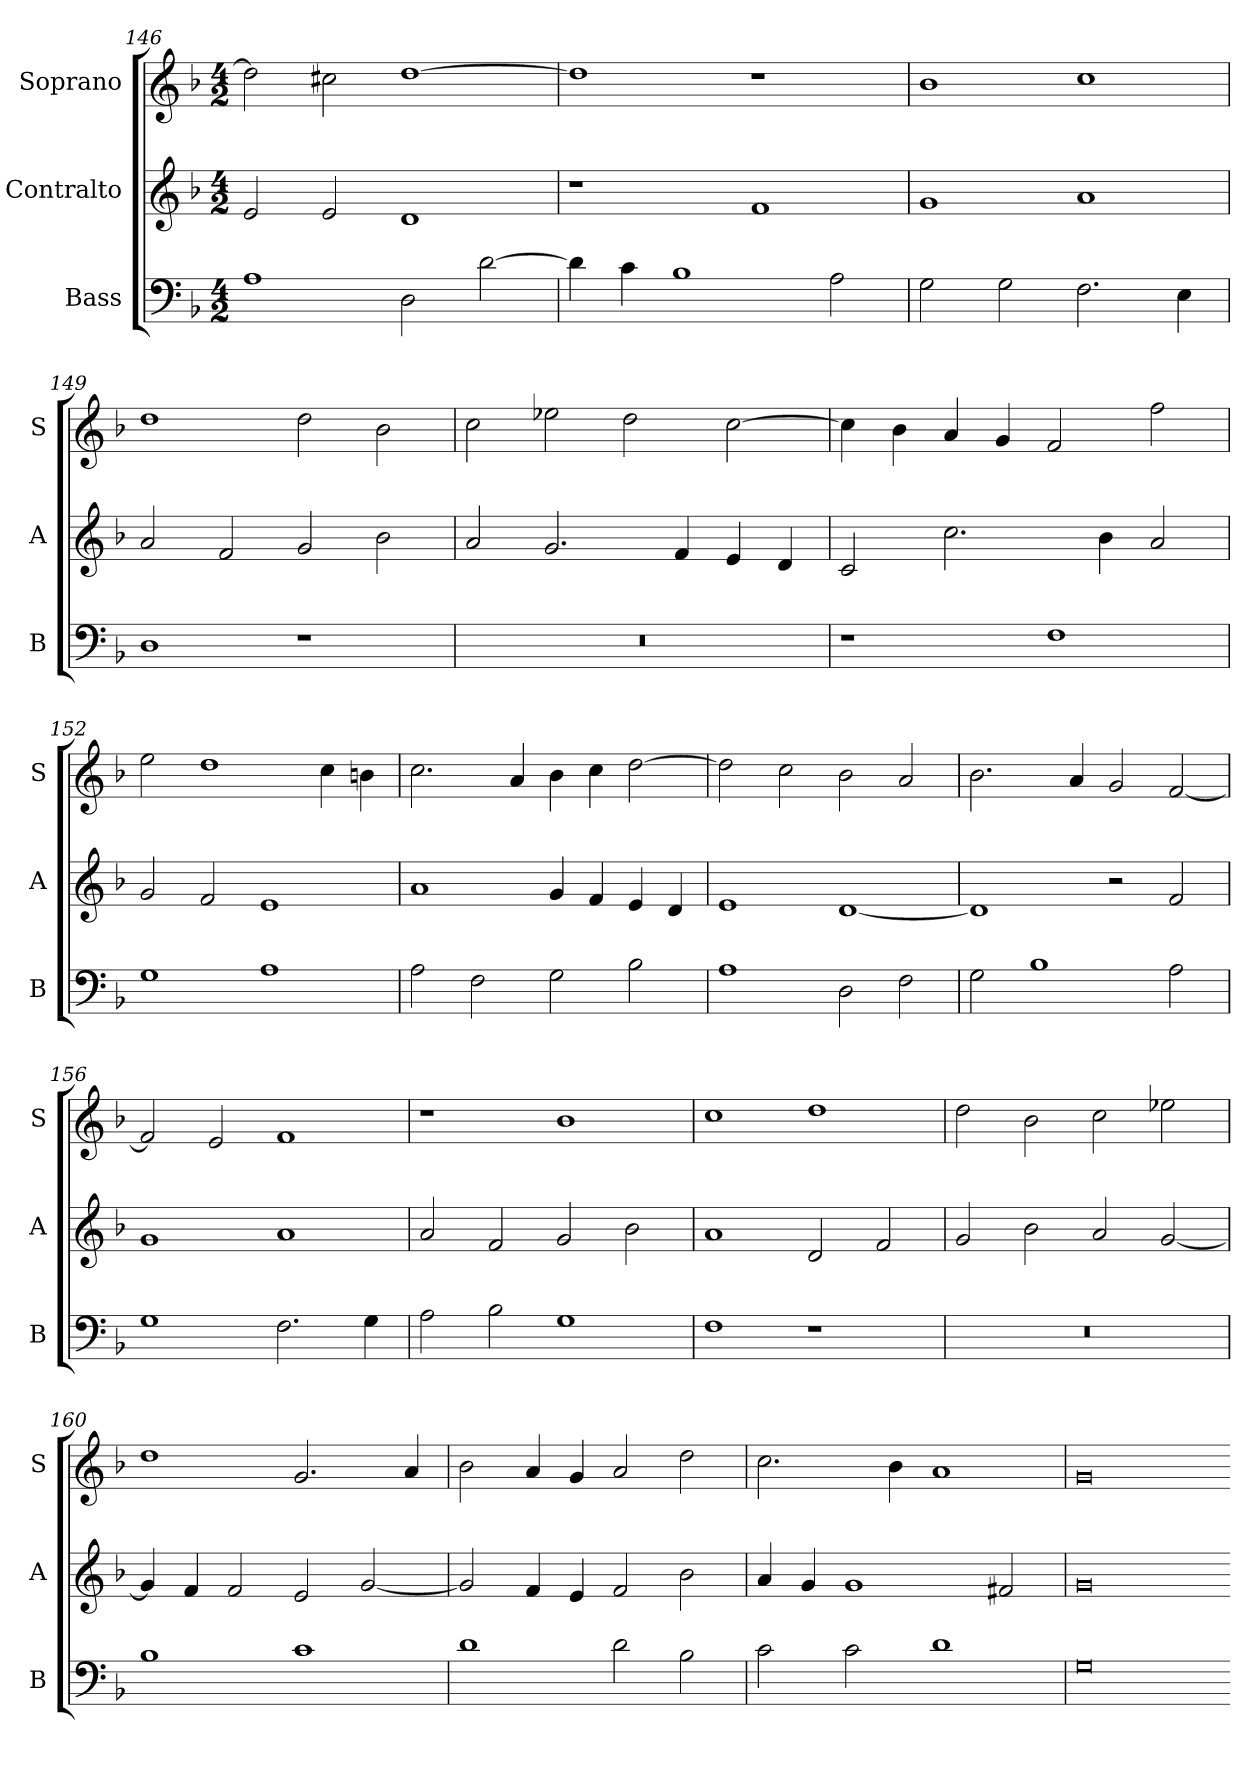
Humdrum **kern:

**kern	**kern	**kern
*part3	*part2	*part1
*staff3	*staff2	*staff1
*I"Bass	*I"Contralto	*I"Soprano
*I'B	*I'A	*I'S
*clefF4	*clefG2	*clefG2
*k[b-]	*k[b-]	*k[b-]
*G:dor	*G:dor	*G:dor
*M4/2	*M4/2	*M4/2
=146	=146	=146
1A	2e	2dd]
.	2e	2cc#X
2D	1d	[1dd
[2d	.	.
=147	=147	=147
4d]	1r	1dd]
4c	.	.
1B-	.	.
.	1f	1r
2A	.	.
=148	=148	=148
2G	1g	1b-
2G	.	.
2.F	1a	1cc
4E	.	.
=149	=149	=149
1D	2a	1dd
.	2f	.
1r	2g	2dd
.	2b-	2b-
=150	=150	=150
0r	2a	2cc
.	2.g	2ee-X
.	.	2dd
.	4f	.
.	4e	[2cc
.	4d	.
=151	=151	=151
1r	2c	4cc]
.	.	4b-
.	2.cc	4a
.	.	4g
1F	.	2f
.	4b-	.
.	2a	2ff
=152	=152	=152
1G	2g	2ee
.	2f	1dd
1A	1e	.
.	.	4cc
.	.	4bn
=153	=153	=153
2A	1a	2.cc
2F	.	.
.	.	4a
2G	4g	4b-
.	4f	4cc
2B-	4e	[2dd
.	4d	.
=154	=154	=154
1A	1e	2dd]
.	.	2cc
2D	[1d	2b-
2F	.	2a
=155	=155	=155
2G	1d]	2.b-
1B-	.	.
.	.	4a
.	2r	2g
2A	2f	[2f
=156	=156	=156
1G	1g	2f]
.	.	2e
2.F	1a	1f
4G	.	.
=157	=157	=157
2A	2a	1r
2B-	2f	.
1G	2g	1b-
.	2b-	.
=158	=158	=158
1F	1a	1cc
1r	2d	1dd
.	2f	.
=159	=159	=159
0r	2g	2dd
.	2b-	2b-
.	2a	2cc
.	[2g	2ee-X
=160	=160	=160
1B-	4g]	1dd
.	4f	.
.	2f	.
1c	2e	2.g
.	[2g	.
.	.	4a
=161	=161	=161
1d	2g]	2b-
.	4f	4a
.	4e	4g
2d	2f	2a
2B-	2b-	2dd
=162	=162	=162
2c	4a	2.cc
.	4g	.
2c	1g	.
.	.	4b-
1d	.	1a
.	2f#X	.
=163	=163	=163
0G	0g	0g
=-	=-	=-
*-	*-	*-
